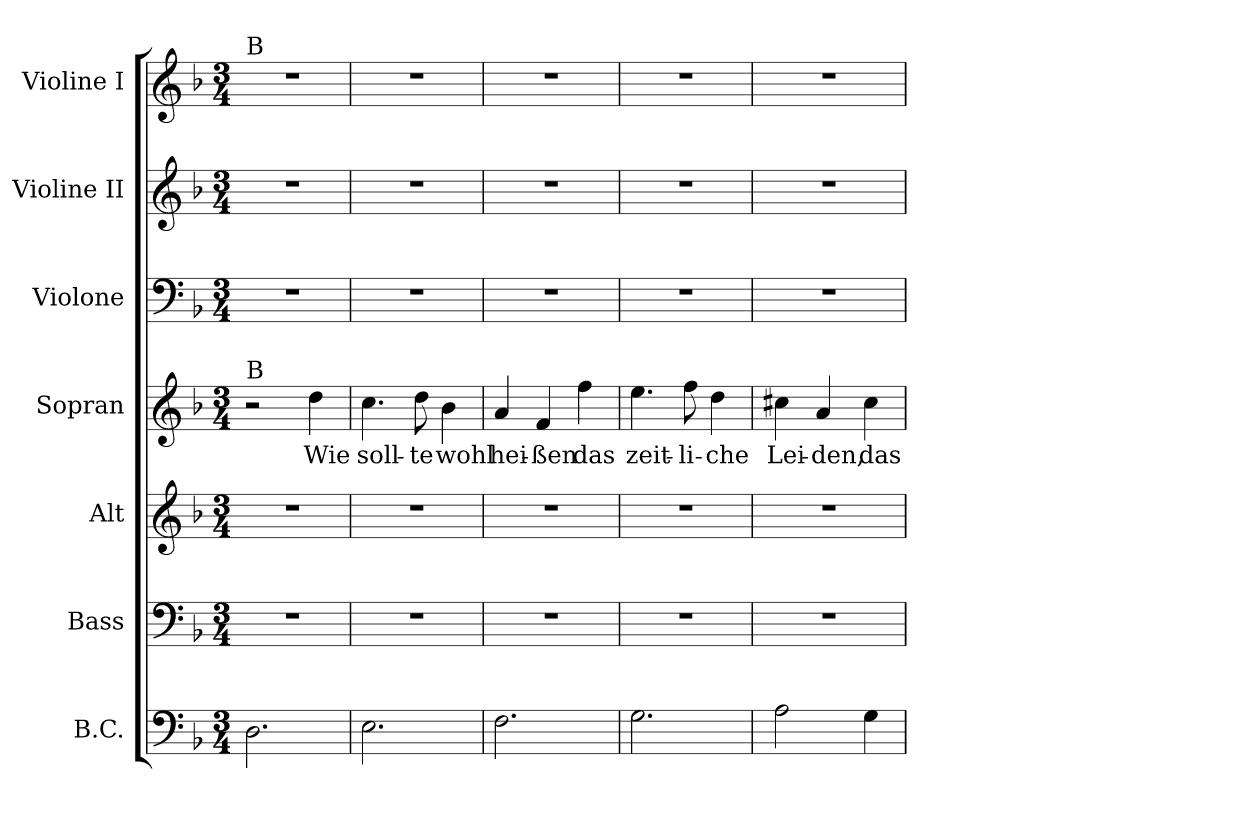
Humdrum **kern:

**kern	**kern	**kern	**kern	**text	**kern	**kern	**kern
*part7	*part6	*part5	*part4	*part4	*part3	*part2	*part1
*staff7	*staff6	*staff5	*staff4	*staff4	*staff3	*staff2	*staff1
*I"B.C.	*I"Bass	*I"Alt	*I"Sopran	*	*I"Violone	*I"Violine II	*I"Violine I
*	*I'B.	*I'A.	*I'S.	*	*	*I'Vln. II	*I'Vln. I
*clefF4	*clefF4	*clefG2	*clefG2	*	*clefF4	*clefG2	*clefG2
*k[b-]	*k[b-]	*k[b-]	*k[b-]	*	*k[b-]	*k[b-]	*k[b-]
*F:	*F:	*F:	*F:	*	*F:	*F:	*F:
*M3/4	*M3/4	*M3/4	*M3/4	*	*M3/4	*M3/4	*M3/4
=1	=1	=1	=1	=1	=1	=1	=1
!	!	!	!	!	!	!	!LO:TX:a:t=B
!	!	!	!LO:TX:a:t=B	!	!	!	!
!	!LO:N:vis=1	!LO:N:vis=1	!	!	!LO:N:vis=1	!LO:N:vis=1	!LO:N:vis=1
2.Di\	2.r	2.r	2r	.	2.r	2.r	2.r
!	!	!	!	!LO:LY:b:color=#000000	!	!	!
.	.	.	4ddi\	Wie	.	.	.
=2	=2	=2	=2	=2	=2	=2	=2
!	!LO:N:vis=1	!LO:N:vis=1	!	!	!	!	!
!	!	!	!	!LO:LY:b:color=#000000	!LO:N:vis=1	!LO:N:vis=1	!LO:N:vis=1
2.Ei\	2.r	2.r	4.cci\	soll-	2.r	2.r	2.r
!	!	!	!	!LO:LY:b:color=#000000	!	!	!
.	.	.	8ddi\	-te	.	.	.
!	!	!	!	!LO:LY:b:color=#000000	!	!	!
.	.	.	4b-i\	wohl	.	.	.
=3	=3	=3	=3	=3	=3	=3	=3
!	!LO:N:vis=1	!LO:N:vis=1	!	!	!	!	!
!	!	!	!	!LO:LY:b:color=#000000	!LO:N:vis=1	!LO:N:vis=1	!LO:N:vis=1
2.Fi\	2.r	2.r	4ai/	hei-	2.r	2.r	2.r
!	!	!	!	!LO:LY:b:color=#000000	!	!	!
.	.	.	4fi/	-ßen	.	.	.
!	!	!	!	!LO:LY:b:color=#000000	!	!	!
.	.	.	4ffi\	das	.	.	.
=4	=4	=4	=4	=4	=4	=4	=4
!	!LO:N:vis=1	!LO:N:vis=1	!	!	!	!	!
!	!	!	!	!LO:LY:b:color=#000000	!LO:N:vis=1	!LO:N:vis=1	!LO:N:vis=1
2.Gi\	2.r	2.r	4.eei\	zeit-	2.r	2.r	2.r
!	!	!	!	!LO:LY:b:color=#000000	!	!	!
.	.	.	8ffi\	-li-	.	.	.
!	!	!	!	!LO:LY:b:color=#000000	!	!	!
.	.	.	4ddi\	-che	.	.	.
=5	=5	=5	=5	=5	=5	=5	=5
!	!LO:N:vis=1	!LO:N:vis=1	!	!	!	!	!
!	!	!	!	!LO:LY:b:color=#000000	!LO:N:vis=1	!LO:N:vis=1	!LO:N:vis=1
2Ai\	2.r	2.r	4cc#Xi\	Lei-	2.r	2.r	2.r
!	!	!	!	!LO:LY:b:color=#000000	!	!	!
.	.	.	4ai/	-den,	.	.	.
!	!	!	!	!LO:LY:b:color=#000000	!	!	!
4Gi\	.	.	4cc#i\	das	.	.	.
=	=	=	=	=	=	=	=
*-	*-	*-	*-	*-	*-	*-	*-
